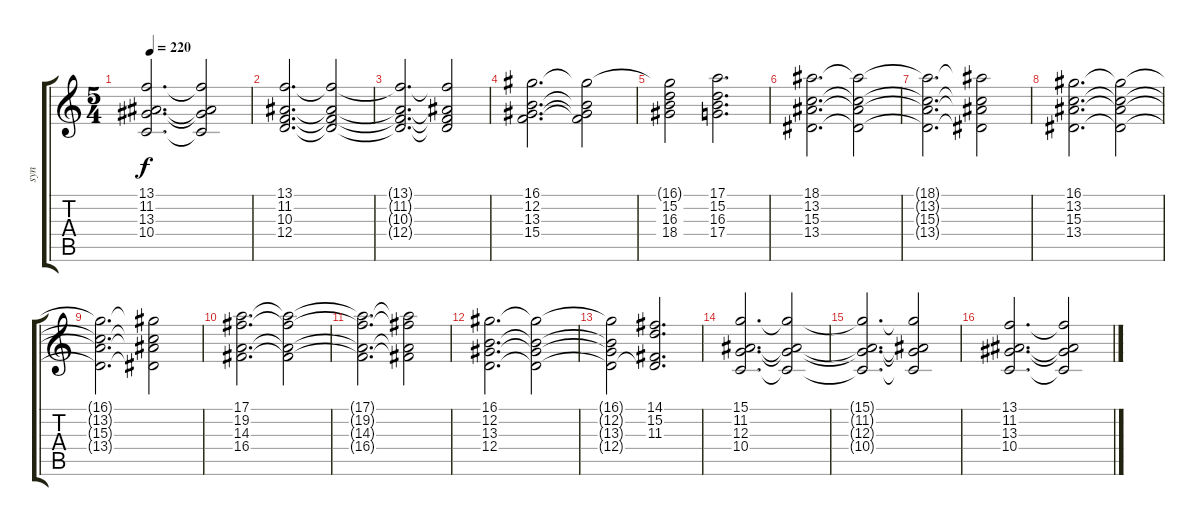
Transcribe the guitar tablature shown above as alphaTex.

\track ("syn" "syn") {instrument pad7halo}
\staff {score tabs}
\tuning (E4 B3 G3 D3 A2 E2) {hide}
\ts (5 4)
\tempo 220
\clef g2
\ks c
(13.1{t} 11.2{t} 13.3{t} 10.4{t}).2{d dy f} (13.1{t} 11.2{t} 13.3{t} 10.4{t}).2 |
(13.1 11.2 10.3 12.4).2{d} (13.1{t} 11.2{t} 10.3{t} 12.4{t}).2 |
(13.1{t} 11.2{t} 10.3{t} 12.4{t}).2{d} (13.1{t} 11.2{t} 10.3{t} 12.4{t}).2 |
(16.1 12.2 13.3 15.4).2{d} (16.1{t} 12.2{t} 13.3{t} 15.4{t}).2 |
(16.1{t} 15.2 16.3 18.4).2 (17.1 15.2 16.3 17.4).2{d} |
(18.1 13.2 15.3 13.4).2{d} (18.1{t} 13.2{t} 15.3{t} 13.4{t}).2 |
(18.1{t} 13.2{t} 15.3{t} 13.4{t}).2{d} (18.1{t} 13.2{t} 15.3{t} 13.4{t}).2 |
(16.1 13.2 15.3 13.4).2{d} (16.1{t} 13.2{t} 15.3{t} 13.4{t}).2 |
(16.1{t} 13.2{t} 15.3{t} 13.4{t}).2{d} (16.1{t} 13.2{t} 15.3{t} 13.4{t}).2 |
(17.1 19.2 14.3 16.4).2{d} (17.1{t} 19.2{t} 14.3{t} 16.4{t}).2 |
(17.1{t} 19.2{t} 14.3{t} 16.4{t}).2{d} (17.1{t} 19.2{t} 14.3{t} 16.4{t}).2 |
(16.1 12.2 13.3 12.4).2{d} (16.1{t} 12.2{t} 13.3{t} 12.4{t}).2 |
(16.1{t} 12.2{t} 13.3{t} 12.4{t}).2 (14.1 15.2 11.3 12.4{t}).2{d} |
(15.1 11.2 12.3 10.4).2{d} (15.1{t} 11.2{t} 12.3{t} 10.4{t}).2 |
(15.1{t} 11.2{t} 12.3{t} 10.4{t}).2{d} (15.1{t} 11.2{t} 12.3{t} 10.4{t}).2 |
(13.1 11.2 13.3 10.4).2{d} (13.1{t} 11.2{t} 13.3{t} 10.4{t}).2
